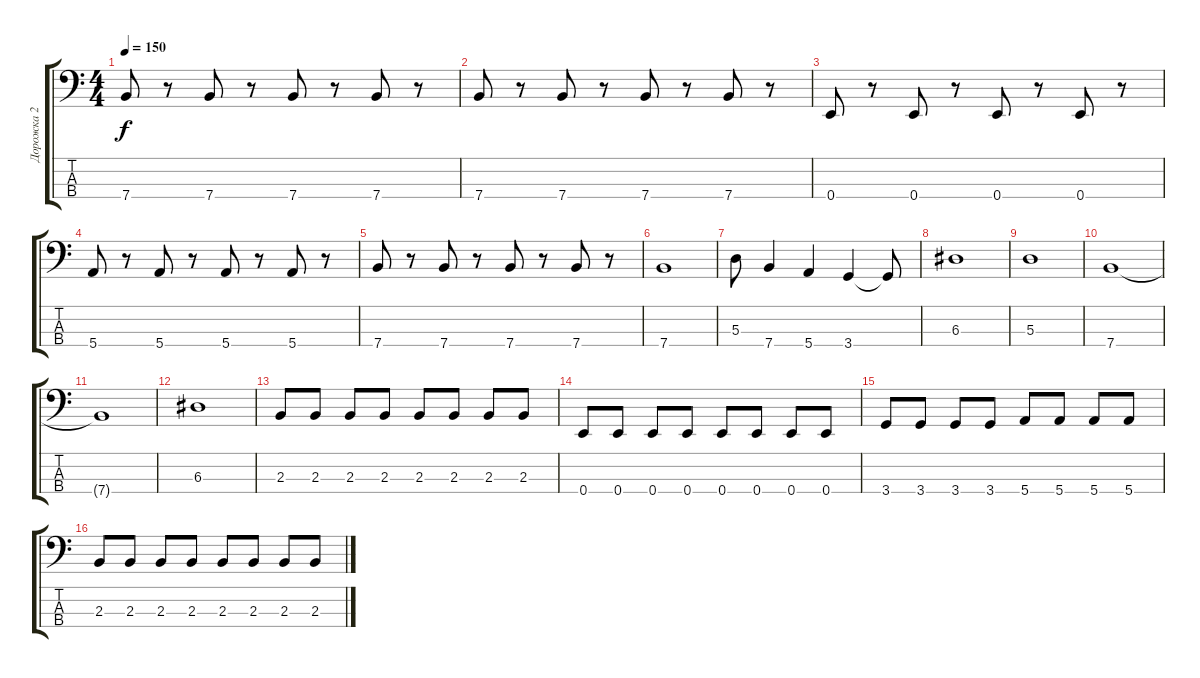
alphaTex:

\track ("Дорожка 2" "Дорожка 2") {instrument electricbassfinger}
\staff {score tabs}
\tuning (G2 D2 A1 E1) {hide}
\ts (4 4)
\tempo 150
\clef f4
\ks c
7.4.8{dy f} r.8 7.4.8 r.8 7.4.8 r.8 7.4.8 r.8 |
7.4.8 r.8 7.4.8 r.8 7.4.8 r.8 7.4.8 r.8 |
0.4.8 r.8 0.4.8 r.8 0.4.8 r.8 0.4.8 r.8 |
5.4.8 r.8 5.4.8 r.8 5.4.8 r.8 5.4.8 r.8 |
7.4.8 r.8 7.4.8 r.8 7.4.8 r.8 7.4.8 r.8 |
7.4.1 |
5.3.8 7.4.4 5.4.4 3.4.4 3.4{t}.8 |
6.3.1 |
5.3.1 |
7.4.1 |
7.4{t}.1 |
6.3.1 |
2.3.8 2.3.8 2.3.8 2.3.8 2.3.8 2.3.8 2.3.8 2.3.8 |
0.4.8 0.4.8 0.4.8 0.4.8 0.4.8 0.4.8 0.4.8 0.4.8 |
3.4.8 3.4.8 3.4.8 3.4.8 5.4.8 5.4.8 5.4.8 5.4.8 |
2.3.8 2.3.8 2.3.8 2.3.8 2.3.8 2.3.8 2.3.8 2.3.8
